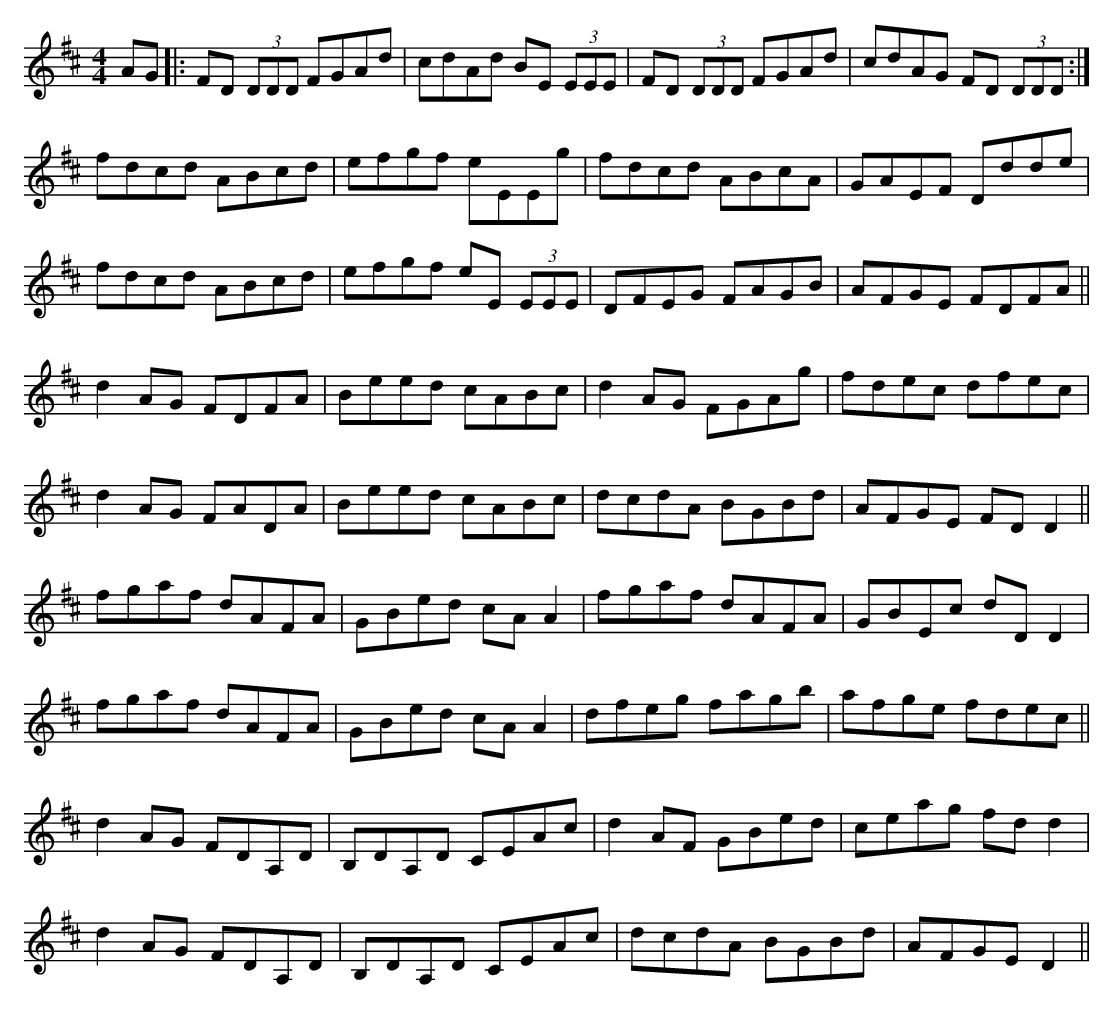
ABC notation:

X:1
M:4/4
K:D
AG|:FD (3DDD FGAd|cdAd BE (3EEE|FD (3DDD FGAd|cdAG FD (3DDD:|
fdcd ABcd|efgf eEEg|fdcd ABcA|GAEF Ddde|
fdcd ABcd|efgf eE (3EEE|DFEG FAGB|AFGE FDFA||
d2AG FDFA|Beed cABc|d2AG FGAg|fdec dfec|
d2AG FADA|Beed cABc|dcdA BGBd|AFGE FDD2||
fgaf dAFA|GBed cAA2|fgaf dAFA|GBEc dDD2|
fgaf dAFA|GBed cAA2|dfeg fagb|afge fdec||
d2AG FDA,D|B,DA,D CEAc|d2AF GBed|ceag fdd2|
d2AG FDA,D|B,DA,D CEAc|dcdA BGBd|AFGE D2||
